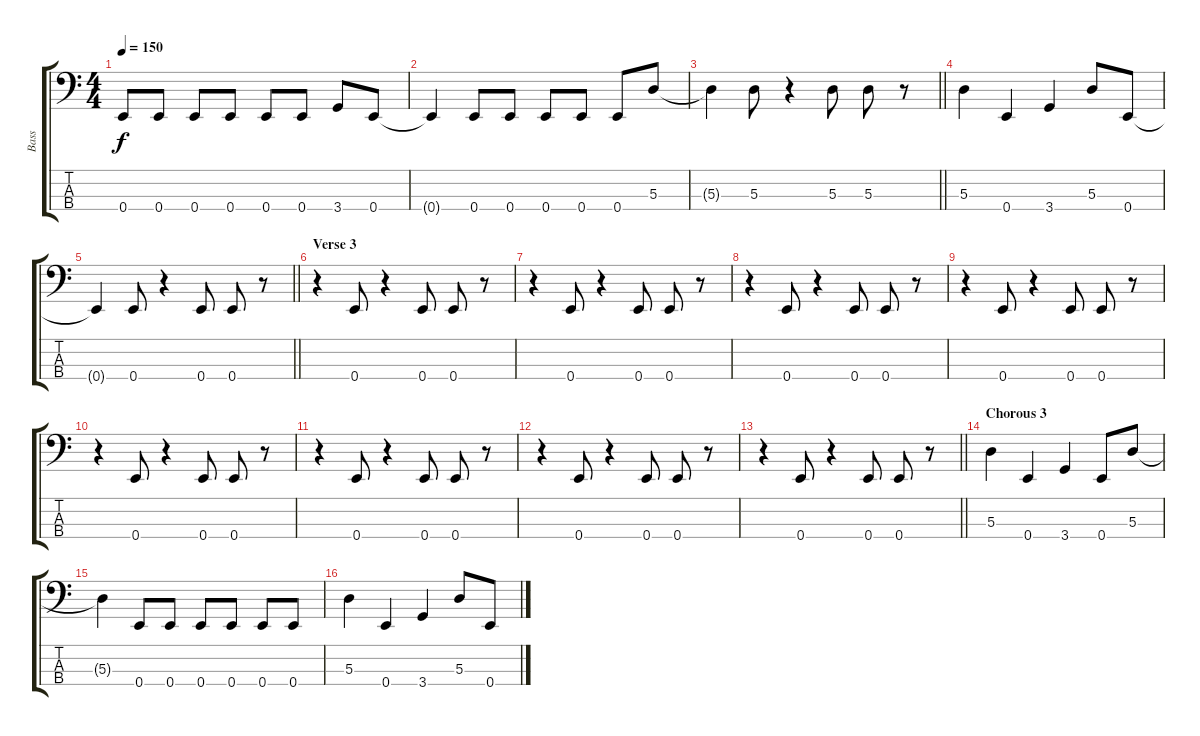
\track ("Bass" "Bass") {instrument electricbassfinger}
\staff {score tabs}
\tuning (G2 D2 A1 E1) {hide}
\ts (4 4)
\tempo 150
\clef f4
\ks c
0.4.8{dy f} 0.4.8 0.4.8 0.4.8 0.4.8 0.4.8 3.4.8 0.4.8 |
0.4{t}.4 0.4.8 0.4.8 0.4.8 0.4.8 0.4.8 5.3.8 |
\barLineRight lightlight
5.3{t}.4 5.3.8 r.4 5.3.8 5.3.8 r.8 |
\section ("" "")
5.3.4 0.4.4 3.4.4 5.3.8 0.4.8 |
\barLineRight lightlight
0.4{t}.4 0.4.8 r.4 0.4.8 0.4.8 r.8 |
\section ("" "Verse 3")
r.4 0.4.8 r.4 0.4.8 0.4.8 r.8 |
r.4 0.4.8 r.4 0.4.8 0.4.8 r.8 |
r.4 0.4.8 r.4 0.4.8 0.4.8 r.8 |
r.4 0.4.8 r.4 0.4.8 0.4.8 r.8 |
r.4 0.4.8 r.4 0.4.8 0.4.8 r.8 |
r.4 0.4.8 r.4 0.4.8 0.4.8 r.8 |
r.4 0.4.8 r.4 0.4.8 0.4.8 r.8 |
\barLineRight lightlight
r.4 0.4.8 r.4 0.4.8 0.4.8 r.8 |
\section ("" "Chorous 3")
5.3.4 0.4.4 3.4.4 0.4.8 5.3.8 |
5.3{t}.4 0.4.8 0.4.8 0.4.8 0.4.8 0.4.8 0.4.8 |
5.3.4 0.4.4 3.4.4 5.3.8 0.4.8
